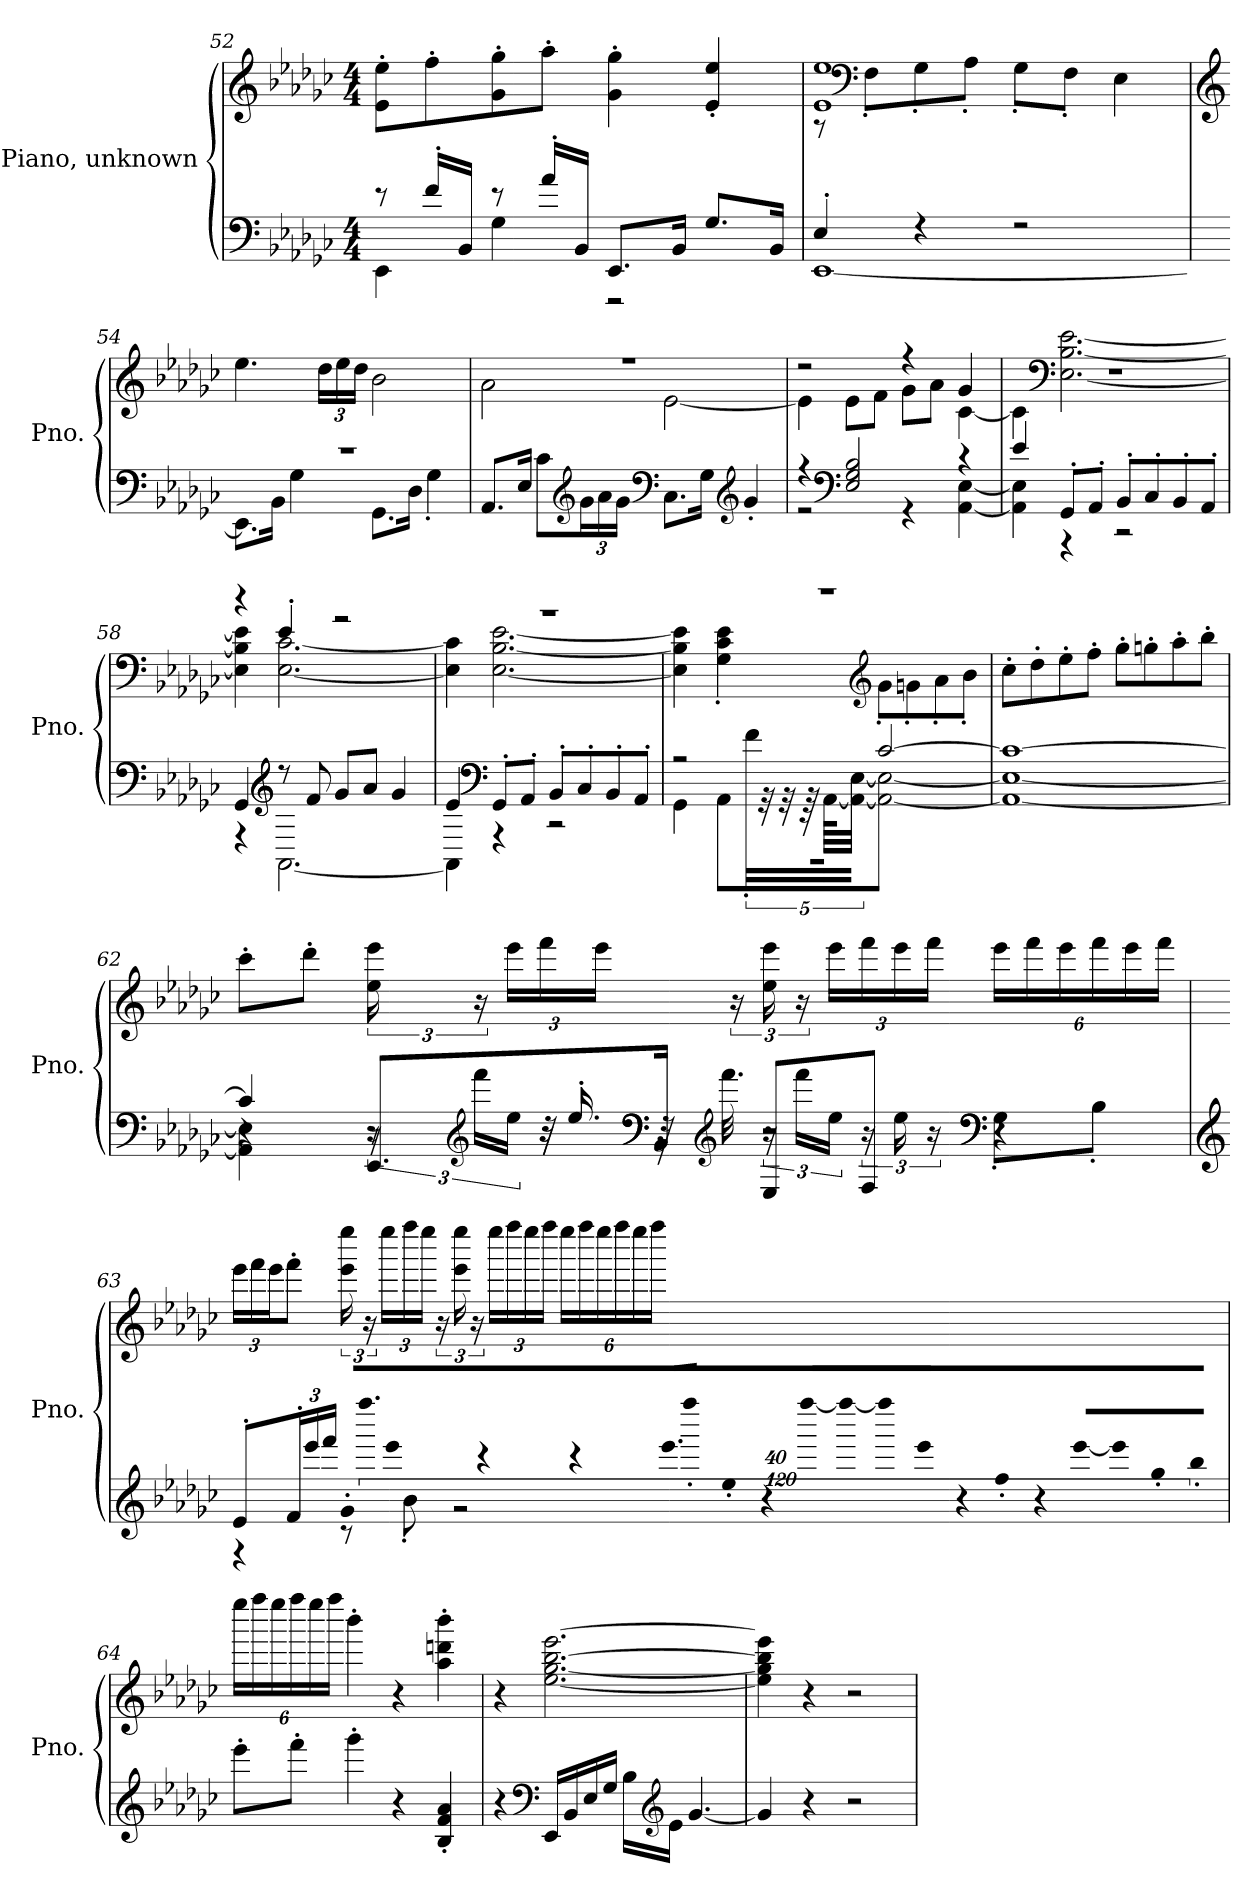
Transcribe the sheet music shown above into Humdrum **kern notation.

**kern	**kern
*part1	*part1
*staff2	*staff1
*I"Piano, unknown	*
*I'Pno.	*
!!LO:LB:g=z
*clefF4	*clefG2
*k[b-e-a-d-g-c-]	*k[b-e-a-d-g-c-]
*M4/4	*M4/4
=52	=52
*^	*
8r	4EE-\	8e-\' 8ee-\'L
16f'/LL	.	8ff'\
16BB-/JJ	.	.
8r	4G-\	8g-\' 8gg-\'
16a-'/LL	.	8aa-'\J
16BB-/JJ	.	.
8.EE-/L	2r	4g-\' 4gg-\'
16BB-/Jk	.	.
8.G-/L	.	4e-/' 4ee-/'
16BB-/Jk	.	.
=53	=53	=53
*	*	*^
4E-'/	[1EE-	1e- 1ee-	8r
*	*	*clefF4	*
.	.	.	8F'\L
4r	.	.	8G-'\
.	.	.	8A-'\J
2r	.	.	8G-'\L
.	.	.	8F'\J
.	.	.	4E-\
*	*	*v	*v
=54	=54	=54
*	*	*clefG2
1r	8.EE-\L]	4.ee-\
.	16BB-\Jk	.
.	4G-\	.
*	*	*Xbrackettup
.	.	24dd-\LL
.	.	24ee-\
.	.	24dd-\JJ
.	8.GG-\L	2b-\
.	16D-\Jk	.
.	4G-'\	.
*v	*v	*
!!LO:LB:g=z
=55	=55
*	*^
8.AA-/L	1r	2a-\
16E-/Jk	.	.
8c-\L	.	.
*clefG2	*	*
*Xbrackettup	*	*
24g-\L	.	.
24a-\	.	.
24g-\JJ	.	.
*clefF4	*	*
8.C-\L	.	[2e-\
16G-\Jk	.	.
*clefG2	*	*
4g-'/	.	.
=56	=56	=56
*^	*	*
4r	2r	2r	4e-\]
*clefF4	*	*	*
2E-/ 2G-/ 2B-/	.	.	8e-\L
.	.	.	8f\J
.	4r	4r	8g-\L
.	.	.	8a-\J
4r	[4AA-\ [4E-\	4g-/	[4c-\
=57	=57	=57	=57
4e-/	4AA-\] 4E-\]	1r	4c-\]
*	*	*clefF4	*
8GG-'/L	4r	.	[2.E-\ [2.B-\ [2.e-\
8AA-'/J	.	.	.
8BB-'/L	2r	.	.
8C-'/	.	.	.
8BB-'/	.	.	.
8AA-'/J	.	.	.
!!LO:PB:g=z	!!
=58	=58	=58	=58
4GG-/	4r	4r	4E-\] 4B-\] 4e-\]
*clefG2	*	*	*
8r	[2.AA-\	4e-'/	[2.E-\ [2.c-\
8f/	.	.	.
8g-/L	.	2r	.
8a-/J	.	.	.
4g-/	.	.	.
=59	=59	=59	=59
4e-/	4AA-\]	1r	4E-\] 4c-\]
*clefF4	*	*	*
8GG-'/L	4r	.	[2.E-\ [2.B-\ [2.e-\
8AA-'/J	.	.	.
8BB-'/L	2r	.	.
8C-'/	.	.	.
8BB-'/	.	.	.
8AA-'/J	.	.	.
=60	=60	=60	=60
2r	4GG-\	1r	4E-\] 4B-\] 4e-\]
.	8AA-\L	.	4G-\' 4c-\' 4e-\'
*	*brackettup	*	*
.	40f'\Jkk	.	.
.	40r	.	.
.	40r	.	.
.	80r	.	.
.	[80AA-\KLLL	.	.
.	40AA-\_ [40E-\JJJ	.	.
*	*	*clefG2	*
[2c-/	2AA-\_ 2E-\_	.	8g-'\L
.	.	.	8gn'\
.	.	.	8a-'\
.	.	.	8b-'\J
*	*	*v	*v
!!LO:LB:g=z
=61	=61	=61
1c-_	1AA-_ 1E-_	8cc-'\L
.	.	8dd-'\
.	.	8ee-'\
.	.	8ff'\J
.	.	8gg-'\L
.	.	8ggn'\
.	.	8aa-'\
.	.	8bb-'\J
!!LO:LB:g=z
=62	=62	=62
*	*^	*
4c-/]	4AA-\] 4E-\]	4r	8ccc-'\L
.	.	.	8ddd-'\J
*	*	*	*brackettup
8r	24r	8.EE-/L	24ee-\ 24eee-\
*clefG2	*	*	*
.	24fff\LL	.	24r
.	24ee-\JJ	.	24eee-\LL
32r	16r	.	24fff\
16.ee-'/	.	.	.
.	.	.	24eee-\JJ
*clefF4	*	*	*
.	64r	16BB-/Jk	.
*clefG2	*	*	*
.	32.fff\	.	.
.	.	.	24r
2r	24r	8E-/L	24ee-\ 24eee-\
.	24fff\LL	.	24r
.	24ee-\JJ	.	24eee-\LL
*	*	*	*Xbrackettup
.	24r	8F/J	24fff\
.	24ee-\	.	24eee-\
.	24r	.	24fff\JJ
*clefF4	*	*	*
.	8G-'\L	4r	24eee-\LL
.	.	.	24fff\
.	.	.	24eee-\
.	8B-'\J	.	24fff\
.	.	.	24eee-\
.	.	.	24fff\JJ
*v	*v	*v	*
!!LO:LB:g=z
=63	=63
*clefG2	*
*^	*
8e-'/L	4r	24eee-\LL
.	.	24fff\
.	.	24eee-\J
*Xbrackettup	*	*
24f'/L	.	8fff'\J
24eee-/	.	.
24fff/JJ	.	.
*brackettup	*	*
!LO:N:vis=32	!	!
*	*	*brackettup
640%23g-'/LLL	8r	24eee-\ 24eeee-\
!LO:N:vis=32.	!	!
1920%103ffff/	.	.
.	.	24r
.	.	24eeee-\LL
!LO:N:vis=64	!	!
960%17eee-/JJJk	.	.
!LO:N:vis=32	!	!
640%23r	.	.
.	8b-'\	24ffff\
!LO:N:vis=64	!	!
960%17r	.	.
!LO:N:vis=32.	!	!
1920%103eee-/LLL	.	.
.	.	24eeee-\JJ
.	.	24r
!LO:N:vis=32	!	!
640%23ffff'/JJJ	.	.
.	2r	24eee-\ 24eeee-\
40ee-'/	.	.
80r	.	.
[80ffff/KLLL	.	.
.	.	24r
40ffff/_	.	.
80ffff/K]	.	.
.	.	24eeee-\LL
40eee-/JJJ	.	.
80r	.	.
*	*	*Xbrackettup
.	.	24ffff\
48ff'/	.	.
48r	.	.
.	.	24eeee-\
[48eee-/KLL	.	.
16eee-/J]	.	.
.	.	24ffff\JJ
.	.	24eeee-\LL
8gg-'/	.	.
.	.	24ffff\
.	.	24eeee-\
.	.	24ffff\
8bb-'/J	.	.
.	.	24eeee-\
.	.	24ffff\JJ
.	1920ryy	1920ryy
*v	*v	*
!!LO:LB:g=z
=64	=64
8eee-'\L	24eeee-\LL
.	24ffff\
.	24eeee-\
8fff'\J	24ffff\
.	24eeee-\
.	24ffff\JJ
4ggg-'\	4bbb-'\
4r	4r
4B-/' 4f/' 4a-/'	4aa-\' 4dddn\' 4bbb-\'
=65	=65
4r	4r
*clefF4	*
16EE-/LL	[2.ee-\ [2.gg-\ [2.bb-\ [2.eee-\
16BB-/	.
16E-/	.
16G-/JJ	.
16B-\LL	.
*clefG2	*
16e-\JJ	.
[4.g-/	.
=66	=66
4g-/]	4ee-\] 4gg-\] 4bb-\] 4eee-\]
4r	4r
2r	2r
=	=
*-	*-
